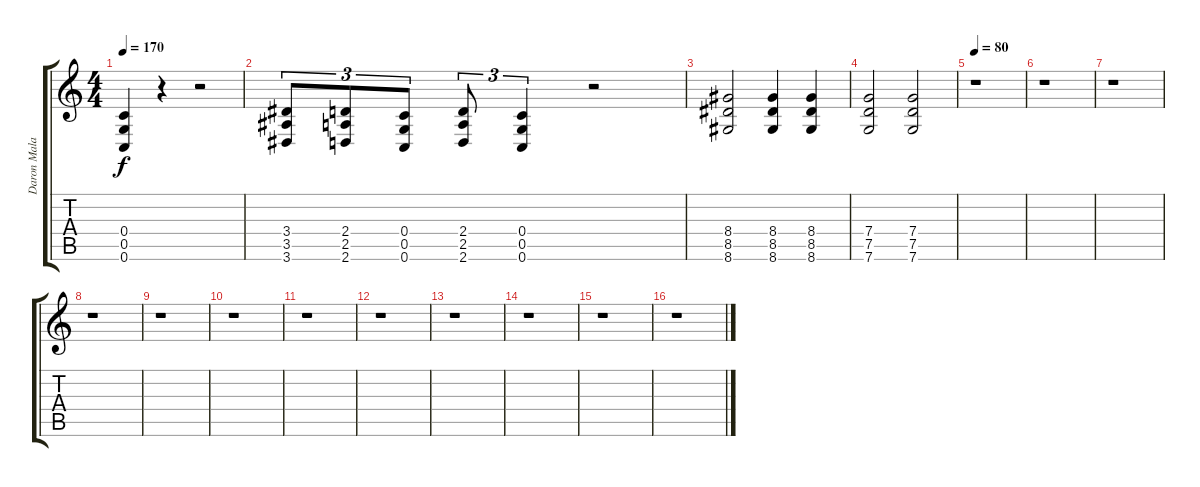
\track ("Daron Malakian (disto)" "Daron Mala") {instrument overdrivenguitar}
\staff {score tabs}
\tuning (D4 A3 F3 C3 G2 C2) {hide}
\ts (4 4)
\tempo 170
\clef g2
\ks c
(0.4 0.5 0.6).4{dy f} r.4 r.2 |
(3.4 3.5 3.6).8{tu (3 2)} (2.4 2.5 2.6).8{tu (3 2)} (0.4 0.5 0.6).8{tu (3 2)} (2.4 2.5 2.6).8{tu (3 2)} (0.4 0.5 0.6).4{tu (3 2)} r.2 |
(8.4 8.5 8.6).2 (8.4 8.5 8.6).4 (8.4 8.5 8.6).4 |
(7.4 7.5 7.6).2 (7.4 7.5 7.6).2 |
\tempo 80
r.1 |
r.1 |
r.1 |
r.1 |
r.1 |
r.1 |
r.1 |
r.1 |
r.1 |
r.1 |
r.1 |
r.1
